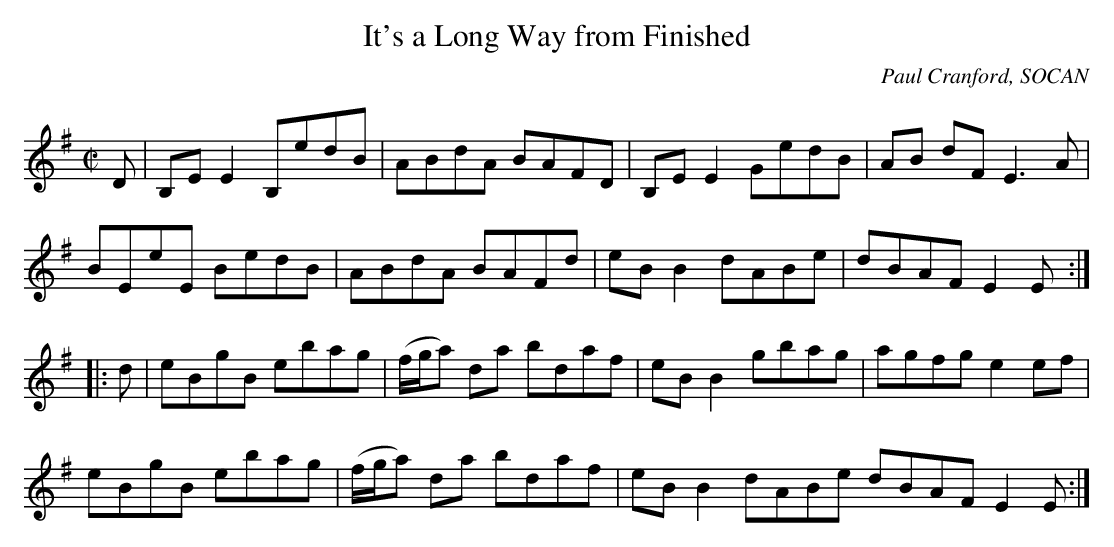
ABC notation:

X:1
T:It's a Long Way from Finished
C:Paul Cranford, SOCAN
Q:333
L:1/8
M:C|
K:Em
D|B,E E2 B,edB|ABdA BAFD|B,E E2 GedB|AB dF E3 A|
BEeE BedB|ABdA BAFd|eB B2 dABe|dBAF E2 E:|
|:d|eBgB ebag|(f/g/a) da bdaf|eB B2 gbag|agfg e2 ef|
eBgB ebag|(f/g/a) da bdaf|eB B2 dABe dBAF E2 E:|]
